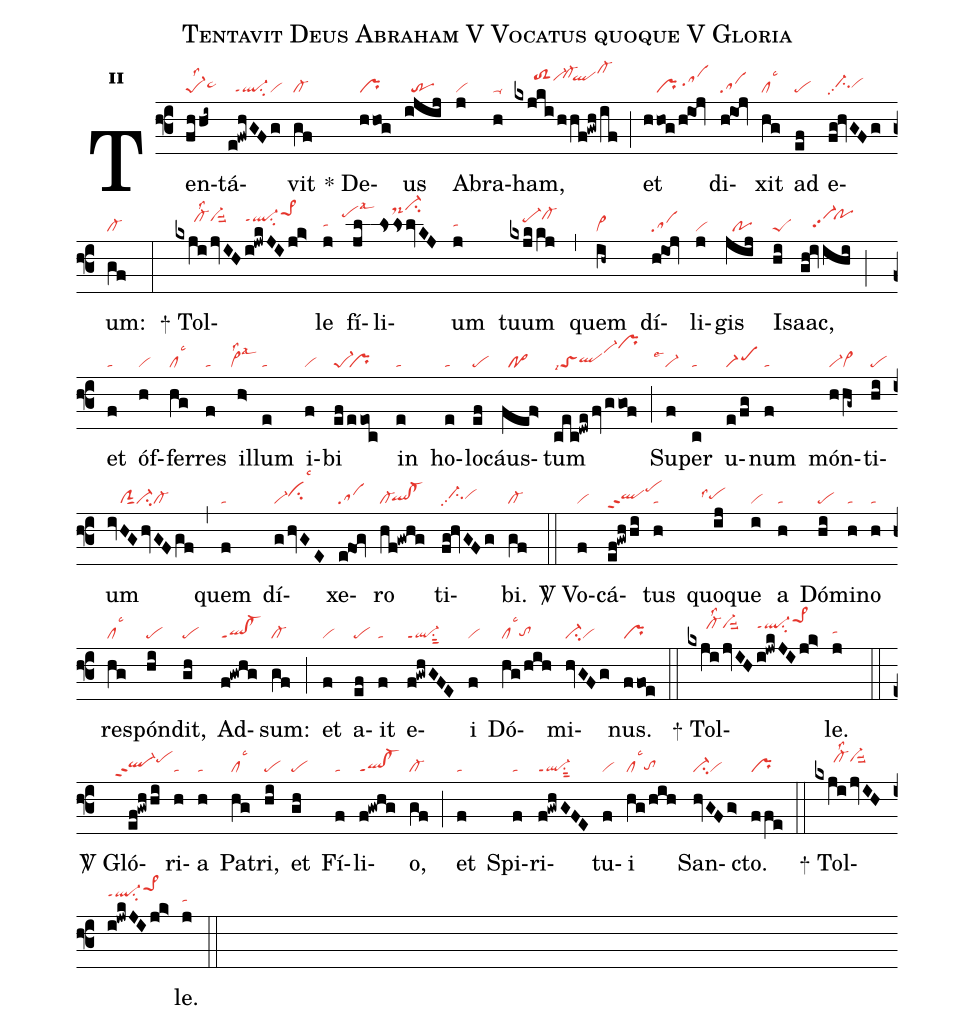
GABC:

name:Tentavit Deus Abraham V Vocatus quoque V Gloria;
office-part:re;
mode:2;
nabc-lines:1;
%%
initial-style: 1;
name: Tentavit Deus Abraham;
mode: 2;
office-part: Responsorium;
annotation: Resp.;
annotation: ii;
nabc-lines:1;
%%
(f3) Ten(fhhi~|pe-1lss2ta>hh)tá(e!fwhGFg|//ql-ppt1su2vi)vit(gf|cl-) <sp>*</sp> De(hhog|pr)us(ijij|//tr) A(j|vi)bra(h|ta-)ham,(kxjki/hhf!gwh/if|//////toS2hkvi-hk`cl-hl``qlhkcl-hn) (;) et(hhog/h!ioj|////pr/sahi) di(h!ioj|sa)xit(hg|cllsc3) ad(ef|pe) e(fg!hvGFg|//ci-hhpp2vihh)um:(gf|cl-) (:)
<sp>+</sp> Tol(kxji/jvIH|//////cl-hjlss2vi-hjsuu2|i!jwkJIjk>|ql-hjppt1su2pe>1hm)le(j|tahh) fí(jl|```pehllsal3)li(lsslvKJ|////ds-hnci-hp)um(j|tahh) tuum(kxjkkj|////pe-hjcl-hk) (,) quem(ih~|vi>) dí(h!ioj|sa)li(j|vi)gis(jij|//po) I(hi|peS)saac,(gh!ivihi|////vi-hhpp2`pohk) (;) et(f|ta) óf(h|vi)fer(hg|cllsc3)res(f|ta) il(h>|``vi>lss2lsal3)lum(e|ta) i(f|vi)bi(ef/eeoc|pe-1``pr) in(e|ta) ho(e|ta)lo(ef|pe)cáus(fef>|//po>)tum(cec!dwe/fv/ggof|toSlsi7qlhhvi-hlprhn) (;) Su(f|````vi-lse1)per(c|ta) u(e/fg|scM1)num(f|ta) món(hhg~|vi-vi>)ti(hi|pe)um(ivHGhvGFgf|////clSsut1ci-cl-) (,) quem(f|ta) dí(g/hvGE|vi-cihilsc3)xe(e!fog|sa)ro(hf!gwhg|cl-`qlhg!cl-hg) ti(fg!hvGFg|//ci-hhpp2vihh)bi.(gf|cl-) (::)

<sp>V/</sp> Vo(f|vi)cá(ef!gwhhi|qlhhppt2pehk)tus(h|ta) quo(ij|````pehhlss4)que(i|vi) a(h|ta) Dó(hi|pe)mi(h|ta)no(h|ta) res(hg|cllsc3)pón(hi|pe)dit,(gh|pe) Ad(f!gwhg|ql!cl-ppt1)sum:(gf|cl-) (;) et(f|vi) a(ef|pe)it(f|ta) e(f!gwhGFE|ql-ppt1su1sut2)i(f|vi) Dó(hg/hih|cllsc3tohg)mi(hvGFg|ci-vi)nus.(ffoe|pr) (::)
<sp>+</sp> Tol(kxji/jvIH|//////cl-hjlss2vi-hjsuu2|i!jwkJIjk>|ql-hjppt1su2pe>1hm)le.(j|tahh) (::)

<sp>V/</sp> Gló(ef!gwh/hi|````ql-hhppt2pehj)ri(h|ta)a(h|ta) Pa(hg|cllsc3)tri,(hi|pe) et(gh|pe) Fí(f|ta)li(f!gwhg|ql!cl-ppt1)o,(gf|cl-) (;) et(f|ta) Spi(f|ta)ri(f!gwhG!FE|ql-ppt1su1sut2)tu(f|vi)i(hg/hih|cllsc3tohg) San(hvGFg>|ci-vi)cto.(ffe|pr) (::)
<sp>+</sp> Tol(kxji/jvIH|//////cl-hjlss2vi-hjsuu2|i!jwkJIjk>|ql-hjppt1su2pe>1hm)le.(j|tahh) (::)
